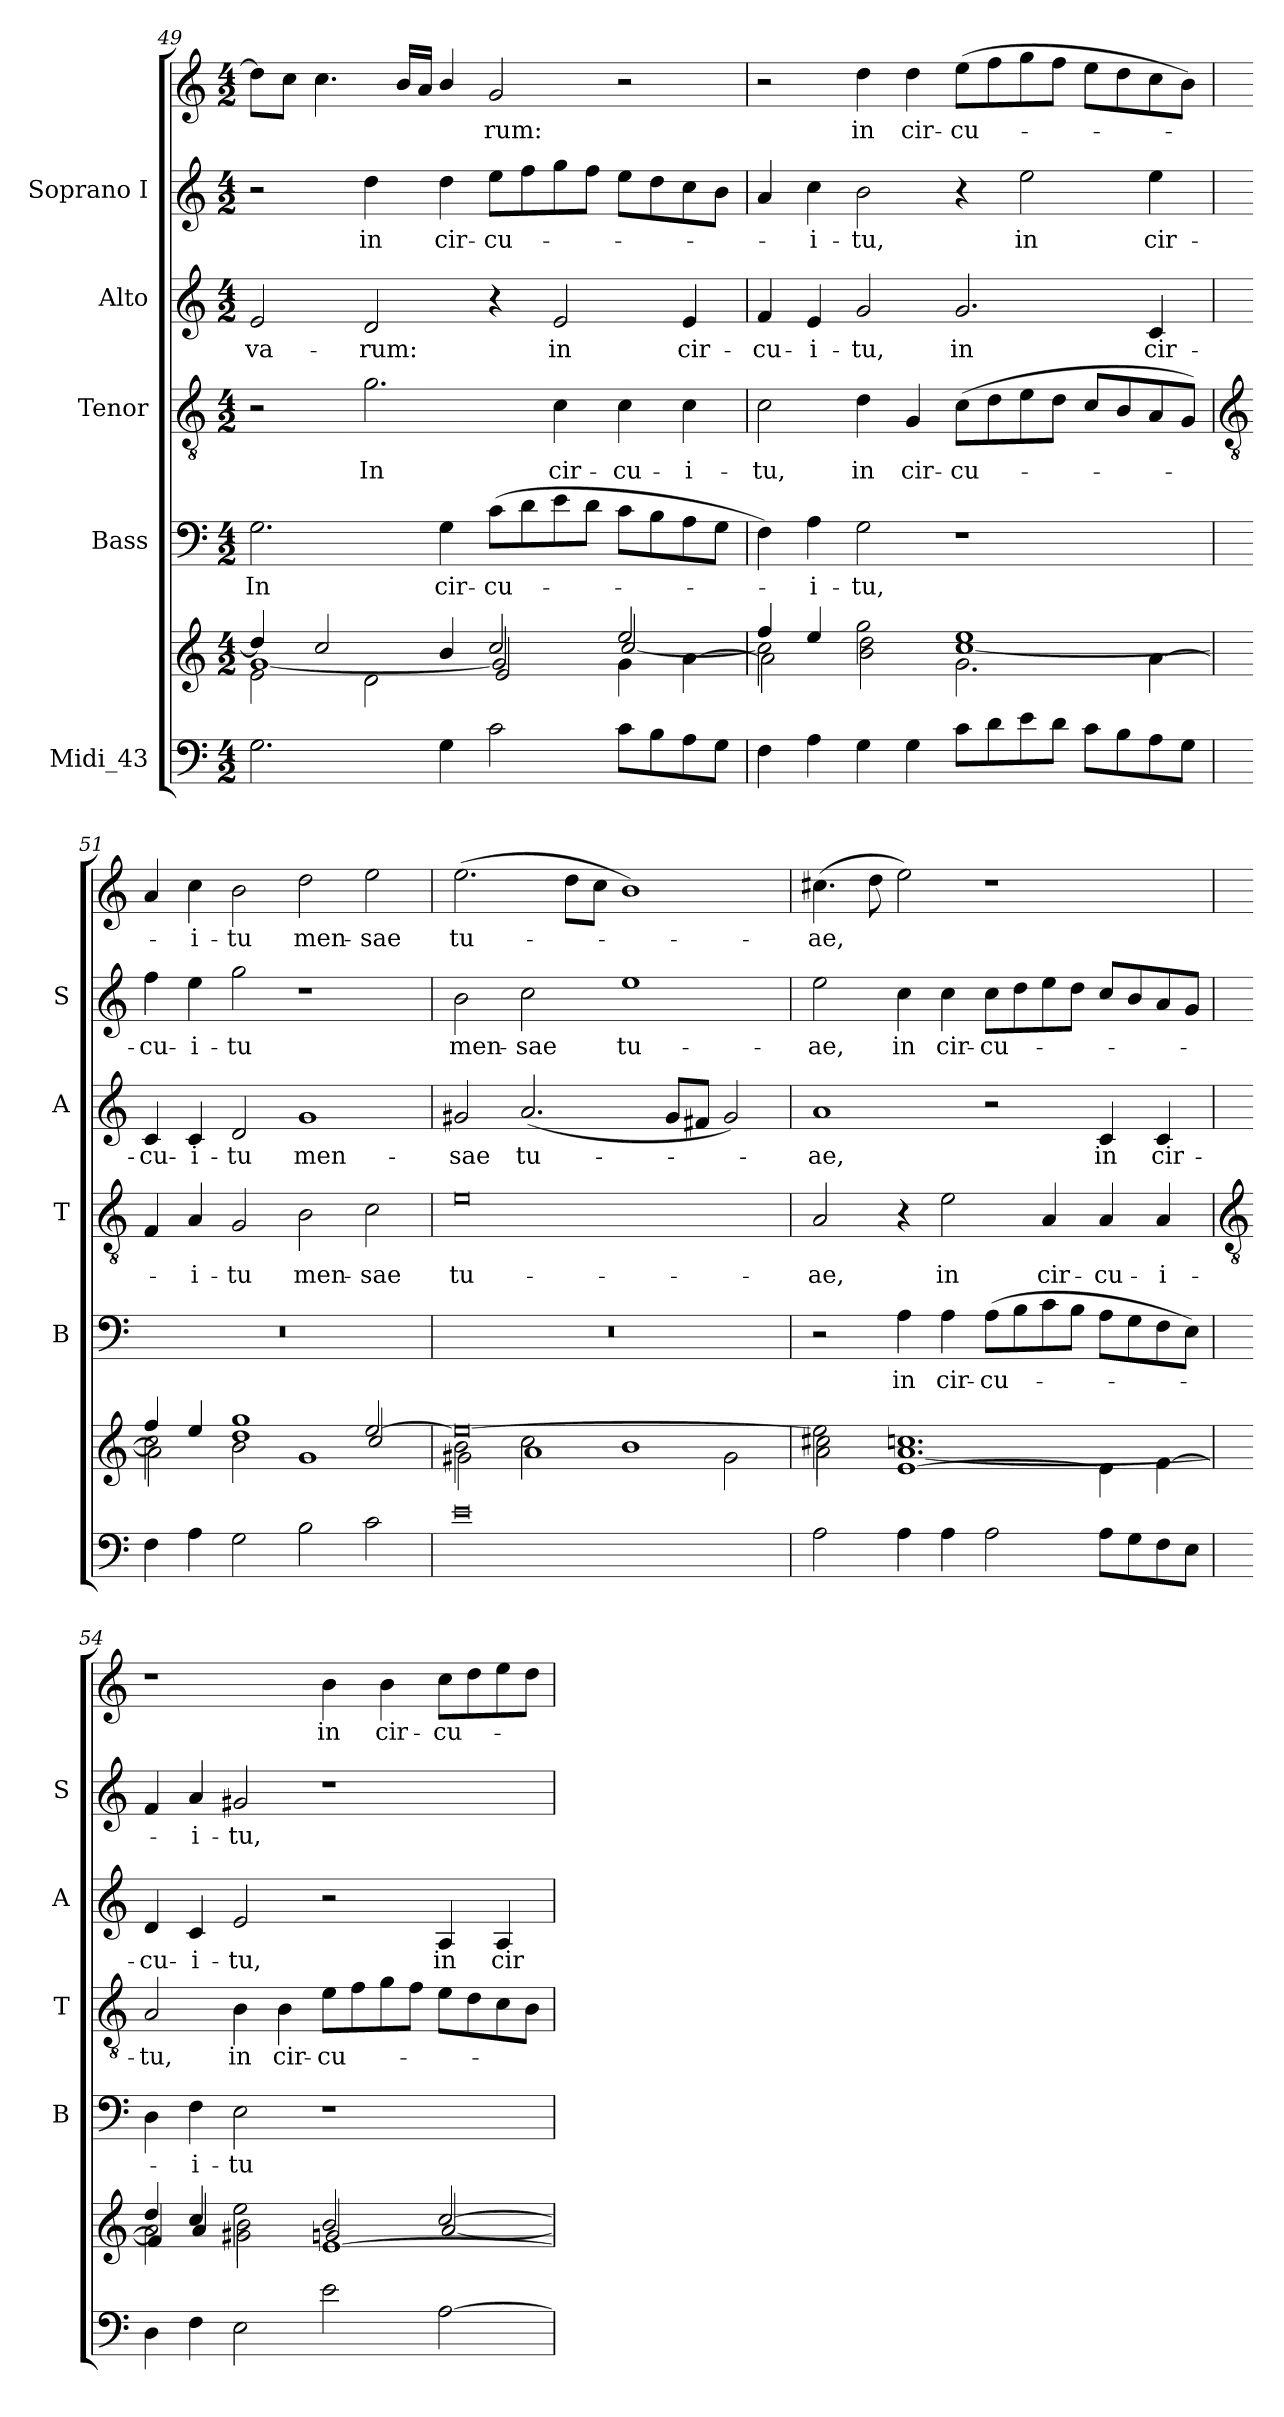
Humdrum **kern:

**kern	**kern	**kern	**text	**kern	**text	**kern	**text	**kern	**text	**kern	**text
*part5	*part5	*part4	*part4	*part3	*part3	*part2	*part2	*part1	*part1	*part1	*part1
*staff7	*staff6	*staff5	*staff5	*staff4	*staff4	*staff3	*staff3	*staff2	*staff2	*staff1	*staff1
*I"Midi_43	*	*I"Bass	*	*I"Tenor	*	*I"Alto	*	*I"Soprano I	*	*	*
*	*	*I'B	*	*I'T	*	*I'A	*	*I'S	*	*	*
*clefF4	*clefG2	*clefF4	*	*clefGv2	*	*clefG2	*	*clefG2	*	*clefG2	*
*k[]	*k[]	*k[]	*	*k[]	*	*k[]	*	*k[]	*	*k[]	*
*C:	*C:	*C:	*	*C:	*	*C:	*	*C:	*	*C:	*
*M4/2	*M4/2	*M4/2	*	*M4/2	*	*M4/2	*	*M4/2	*	*M4/2	*
=49	=49	=49	=49	=49	=49	=49	=49	=49	=49	=49	=49
*	*^	*	*	*	*	*	*	*	*	*	*
*	*	*^	*	*	*	*	*	*	*	*	*	*
!	!	!	!	!	!LO:LY:b	!	!	!	!LO:LY:b	!	!	!	!
2.G	4dd/]	[1g\	2e\	2.G	In	2r	.	2e	-va-	2r	.	8ddL]	.
.	.	.	.	.	.	.	.	.	.	.	.	8ccJ	.
.	2cc/	.	.	.	.	.	.	.	.	.	.	4.cc	.
!	!	!	!	!	!	!	!LO:LY:b	!	!LO:LY:b	!	!LO:LY:b	!	!
.	.	.	2d\	.	.	2.g	In	2d	-rum:	4dd	in	.	.
.	.	.	.	.	.	.	.	.	.	.	.	16bLL	.
.	.	.	.	.	.	.	.	.	.	.	.	16aJJ	.
!	!	!	!	!	!LO:LY:b	!	!	!	!	!	!LO:LY:b	!	!
4G	4b/	.	.	4G	cir-	.	.	.	.	4dd	cir-	4b/	.
!	!	!	!	!	!LO:LY:b	!	!	!	!	!	!LO:LY:b	!	!LO:LY:b
2c	2cc/	2g/]	2e/	(>8cL	-cu-	.	.	4r	.	8eeL	-cu-	2g	rum:
.	.	.	.	8d	.	.	.	.	.	8ff	.	.	.
!	!	!	!	!	!	!	!LO:LY:b	!	!LO:LY:b	!	!	!	!
.	.	.	.	8e	.	4c	cir-	2e	in	8gg	.	.	.
.	.	.	.	8dJ	.	.	.	.	.	8ffJ	.	.	.
!	!	!	!	!	!	!	!LO:LY:b	!	!	!	!	!	!
8cL	2ee/	[2cc/	4g\	8cL	.	4c	-cu-	.	.	8eeL	.	2r	.
8B	.	.	.	8B	.	.	.	.	.	8dd	.	.	.
!	!	!	!	!	!	!	!LO:LY:b	!	!LO:LY:b	!	!	!	!
8A	.	.	[4a\	8A	.	4c	-i-	4e	cir-	8cc	.	.	.
8GJ	.	.	.	8GJ	.	.	.	.	.	8bJ	.	.	.
=50	=50	=50	=50	=50	=50	=50	=50	=50	=50	=50	=50	=50	=50
!	!	!	!	!	!	!	!LO:LY:b	!	!LO:LY:b	!	!	!	!
4F	4ff/	2cc\]	2a\]	4F)	.	2c	-tu,	4f	-cu-	4a	.	2r	.
!	!	!	!	!	!LO:LY:b	!	!	!	!LO:LY:b	!	!LO:LY:b	!	!
4A	4ee/	.	.	4A	i-	.	.	4e	-i-	4cc	i-	.	.
!	!	!	!	!	!LO:LY:b	!	!LO:LY:b	!	!LO:LY:b	!	!LO:LY:b	!	!LO:LY:b
4G	2gg\	2dd\	2b\	2G	-tu,	4d	in	2g	-tu,	2b	-tu,	4dd	in
!	!	!	!	!	!	!	!LO:LY:b	!	!	!	!	!	!LO:LY:b
4G	.	.	.	.	.	4G	cir-	.	.	.	.	4dd	cir-
!	!	!	!	!	!	!	!LO:LY:b	!	!LO:LY:b	!	!	!	!LO:LY:b
8cL	1ee/	[1cc\	2.g\	1r	.	(<8cL	-cu-	2.g	in	4r	.	(>8eeL	-cu-
8d	.	.	.	.	.	8d	.	.	.	.	.	8ff	.
!	!	!	!	!	!	!	!	!	!	!	!LO:LY:b	!	!
8e	.	.	.	.	.	8e	.	.	.	2ee	in	8gg	.
8dJ	.	.	.	.	.	8dJ	.	.	.	.	.	8ffJ	.
8cL	.	.	.	.	.	8cL	.	.	.	.	.	8eeL	.
8B	.	.	.	.	.	8B	.	.	.	.	.	8dd	.
!	!	!	!	!	!	!	!	!	!LO:LY:b	!	!LO:LY:b	!	!
8A	.	.	[4a\	.	.	8A	.	4c	cir-	4ee	cir-	8cc	.
8GJ	.	.	.	.	.	8GJ)	.	.	.	.	.	8bJ)	.
!!LO:LB:g=z
=51	=51	=51	=51	=51	=51	=51	=51	=51	=51	=51	=51	=51	=51
*	*	*	*	*	*	*clefGv2	*	*	*	*	*	*	*
!	!	!	!	!	!	!	!	!	!LO:LY:b	!	!LO:LY:b	!	!
4F	4ff/	2cc\]	2a\]	0r	.	4F	.	4c	-cu-	4ff	cu-	4a	.
!	!	!	!	!	!	!	!LO:LY:b	!	!LO:LY:b	!	!LO:LY:b	!	!LO:LY:b
4A	4ee/	.	.	.	.	4A	i-	4c	-i-	4ee	-i-	4cc	-i-
!	!	!	!	!	!	!	!LO:LY:b	!	!LO:LY:b	!	!LO:LY:b	!	!LO:LY:b
2G	1gg/	1dd\	2b\	.	.	2G	-tu	2d	-tu	2gg	-tu	2b	-tu
!	!	!	!	!	!	!	!LO:LY:b	!	!LO:LY:b	!	!	!	!LO:LY:b
2B	.	.	1g\	.	.	2B	men-	1g	men-	1r	.	2dd	men-
!	!	!	!	!	!	!	!LO:LY:b	!	!	!	!	!	!LO:LY:b
2c	[2ee/	2cc/	.	.	.	2c	-sae	.	.	.	.	2ee	-sae
=52	=52	=52	=52	=52	=52	=52	=52	=52	=52	=52	=52	=52	=52
!	!	!	!	!	!	!	!LO:LY:b	!	!LO:LY:b	!	!LO:LY:b	!	!LO:LY:b
0e	0ee/_	2b\	2g#X\	0r	.	0e	tu-	2g#X	-sae	2b	men-	(>2.ee	tu-
!	!	!	!	!	!	!	!	!	!LO:LY:b	!	!LO:LY:b	!	!
.	.	2cc\	1a\	.	.	.	.	(<2.a	tu-	2cc	-sae	.	.
.	.	.	.	.	.	.	.	.	.	.	.	8ddL	.
.	.	.	.	.	.	.	.	.	.	.	.	8ccJ	.
!	!	!	!	!	!	!	!	!	!	!	!LO:LY:b	!	!
.	.	1b\	.	.	.	.	.	.	.	1ee	tu-	1b)	.
.	.	.	.	.	.	.	.	8g#L	.	.	.	.	.
.	.	.	.	.	.	.	.	8f#XJ	.	.	.	.	.
.	.	.	2g#\	.	.	.	.	2g#)	.	.	.	.	.
=53	=53	=53	=53	=53	=53	=53	=53	=53	=53	=53	=53	=53	=53
!	!	!	!	!	!	!	!LO:LY:b	!	!LO:LY:b	!	!LO:LY:b	!	!LO:LY:b
2A	2ee\]	2cc#X\	2a\	2r	.	2A	-ae,	1a	ae,	2ee	ae,	(>4.cc#X	-ae,
.	.	.	.	.	.	.	.	.	.	.	.	8dd	.
!	!	!	!	!	!LO:LY:b	!	!	!	!	!	!LO:LY:b	!	!
4A	1.ccn/	[1.a\	[1e\	4A	in	4r	.	.	.	4cc	in	2ee)	.
!	!	!	!	!	!LO:LY:b	!	!LO:LY:b	!	!	!	!LO:LY:b	!	!
4A	.	.	.	4A	cir-	2e	in	.	.	4cc	cir-	.	.
!	!	!	!	!	!LO:LY:b	!	!	!	!	!	!LO:LY:b	!	!
2A	.	.	.	(>8AL	-cu-	.	.	2r	.	8ccL	-cu-	1r	.
.	.	.	.	8B	.	.	.	.	.	8dd	.	.	.
!	!	!	!	!	!	!	!LO:LY:b	!	!	!	!	!	!
.	.	.	.	8c	.	4A	cir-	.	.	8ee	.	.	.
.	.	.	.	8BJ	.	.	.	.	.	8ddJ	.	.	.
!	!	!	!	!	!	!	!LO:LY:b	!	!LO:LY:b	!	!	!	!
8AL	.	.	4e\]	8AL	.	4A	-cu-	4c	in	8ccL	.	.	.
8G	.	.	.	8G	.	.	.	.	.	8b	.	.	.
!	!	!	!	!	!	!	!LO:LY:b	!	!LO:LY:b	!	!	!	!
8F	.	.	[4f\	8F	.	4A	-i-	4c	cir-	8a	.	.	.
8EJ	.	.	.	8EJ)	.	.	.	.	.	8gJ	.	.	.
!!LO:LB:g=z
=54	=54	=54	=54	=54	=54	=54	=54	=54	=54	=54	=54	=54	=54
*	*	*	*	*	*	*clefGv2	*	*	*	*	*	*	*
!	!	!	!	!	!	!	!LO:LY:b	!	!LO:LY:b	!	!	!	!
4D	4dd/	2a\]	4f/]	4D	.	2A	-tu,	4d	-cu-	4f	.	1r	.
!	!	!	!	!	!LO:LY:b	!	!	!	!LO:LY:b	!	!LO:LY:b	!	!
4F	4cc/	.	4a/	4F	i-	.	.	4c	-i-	4a	i-	.	.
!	!	!	!	!	!LO:LY:b	!	!LO:LY:b	!	!LO:LY:b	!	!LO:LY:b	!	!
2E	2ee\	2b\	2g#X\	2E	-tu	4B	in	2e	-tu,	2g#X	-tu,	.	.
!	!	!	!	!	!	!	!LO:LY:b	!	!	!	!	!	!
.	.	.	.	.	.	4B	cir-	.	.	.	.	.	.
!	!	!	!	!	!	!	!LO:LY:b	!	!	!	!	!	!LO:LY:b
2e	2b/	2gn/	[1e\	1r	.	8eL	-cu-	2r	.	1r	.	4b	in
.	.	.	.	.	.	8f	.	.	.	.	.	.	.
!	!	!	!	!	!	!	!	!	!	!	!	!	!LO:LY:b
.	.	.	.	.	.	8g	.	.	.	.	.	4b	cir-
.	.	.	.	.	.	8fJ	.	.	.	.	.	.	.
!	!	!	!	!	!	!	!	!	!LO:LY:b	!	!	!	!LO:LY:b
[2A	[2cc/	[2a/	.	.	.	8eL	.	4A	in	.	.	8ccL	-cu-
.	.	.	.	.	.	8d	.	.	.	.	.	8dd	.
!	!	!	!	!	!	!	!	!	!LO:LY:b	!	!	!	!
.	.	.	.	.	.	8c	.	4A	cir-	.	.	8ee	.
.	.	.	.	.	.	8BJ	.	.	.	.	.	8ddJ	.
*	*v	*v	*v	*	*	*	*	*	*	*	*	*	*
=	=	=	=	=	=	=	=	=	=	=	=
*-	*-	*-	*-	*-	*-	*-	*-	*-	*-	*-	*-
